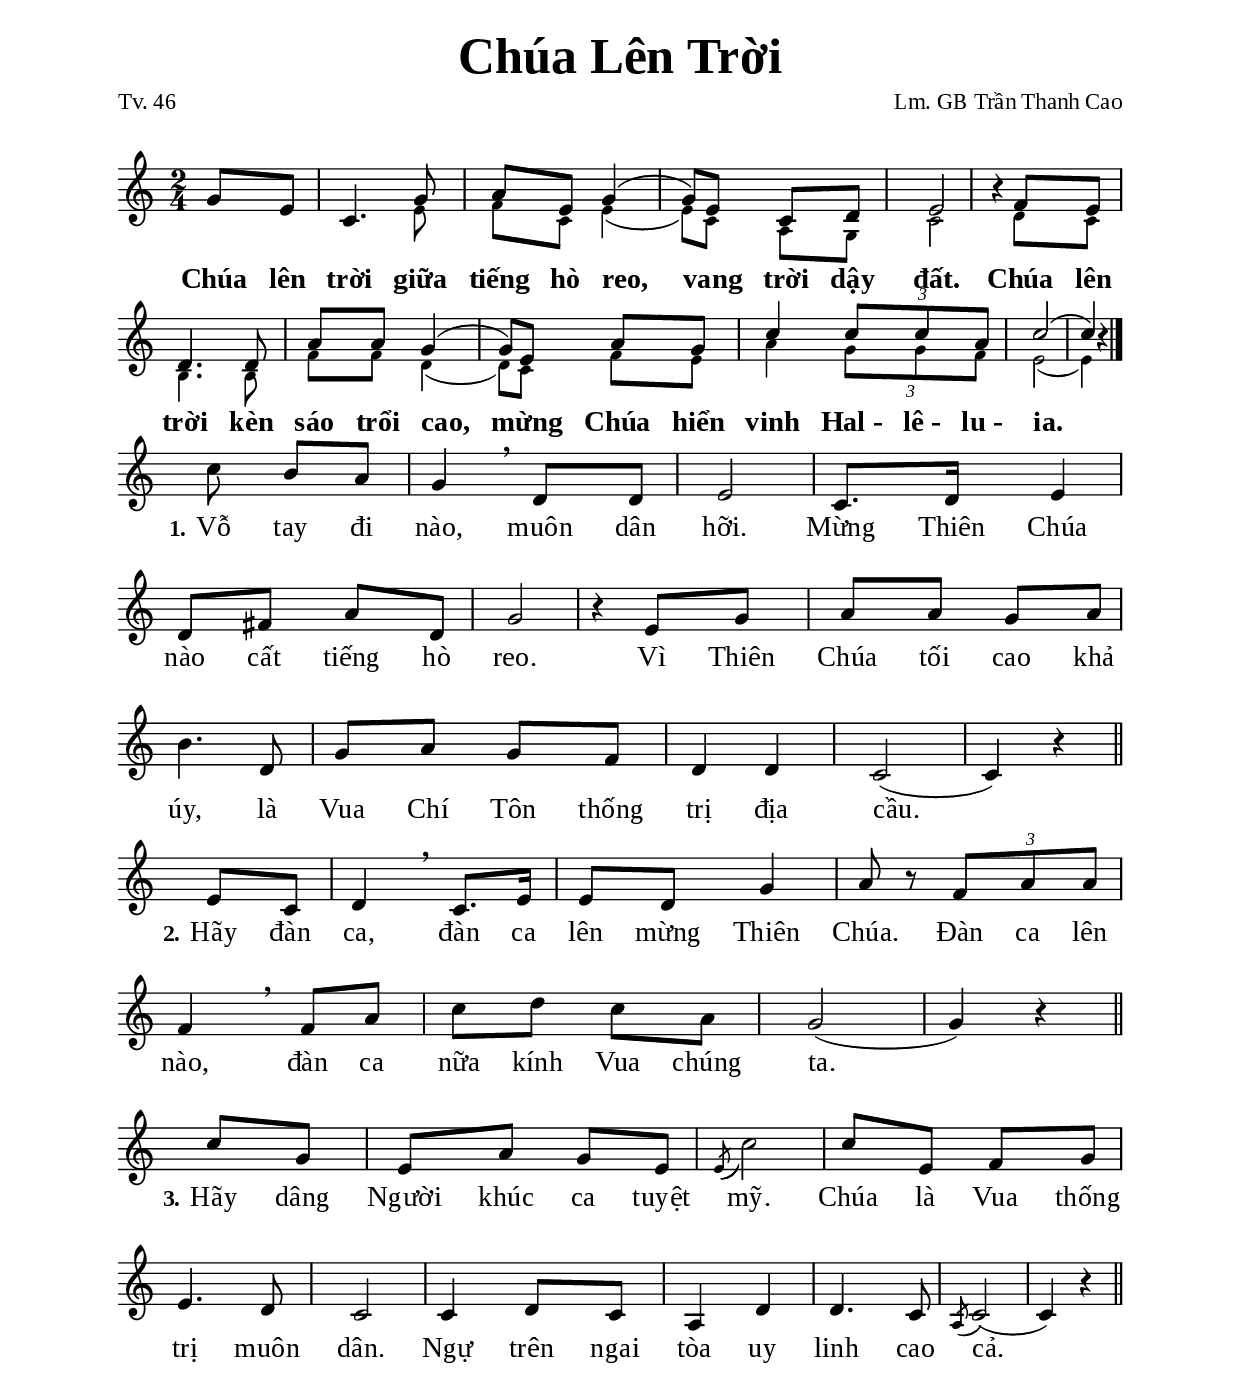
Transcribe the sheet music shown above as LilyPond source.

% Cài đặt chung
\version "2.22.1"
\include "english.ly"

\header {
  title = \markup { \fontsize #3 "Chúa Lên Trời" }
  poet = "Tv. 46"
  composer = "Lm. GB Trần Thanh Cao"
  arranger = " "
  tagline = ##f
}

\paper {
  #(set-paper-size "a4")
  top-margin = 10\mm
  bottom-margin = 10\mm
  left-margin = 20\mm
  right-margin = 20\mm
  indent = #0
  #(define fonts
    (make-pango-font-tree
      "Liberation Serif"
      "Liberation Serif"
      "Liberation Serif"
      (/ 20 20)))
  page-count = #1
  system-system-spacing = #'((basic-distance . 13))
  score-system-spacing = #'((basic-distance . 13))
}

% Nhạc điệp khúc
nhacDiepKhucSop = \relative c'' {
  \partial 4 g8 e |
  c4. g'8 |
  a e g4 ( |
  g8) e c d |
  e2 |
  r4 f8 e |
  d4. d8 |
  a' a g4 ( |
  g8) e a g |
  c4 \tuplet 3/2 { c8 c a } |
  c2 ( |
  c4) r \bar "|."
}

nhacDiepKhucBas = \relative c' {
  \override NoteHead.font-size = #-2
  \skip 4
  \skip 4. e8 |
  f c e4 ( |
  e8) c a g |
  c2 |
  r4 d8 c |
  b4. b8 |
  f' f d4 ( |
  d8) c f e |
  a4 \tuplet 3/2 { g8 g f } |
  e2 ( |
  e4) r
}

% Nhạc phiên khúc
nhacPhienKhucMot = \relative c'' {
  \partial 4. c8 b a |
  g4 \breathe d8 d |
  e2 |
  c8. d16 e4 
  d8 fs a d, |
  g2 |
  r4 e8 g |
  a a g a |
  b4. d,8 |
  g a g f |
  d4 d |
  c2 ( |
  c4) r \bar "||"
}

nhacPhienKhucHai = \relative c' {
  \partial 4 e8 c |
  d4 \breathe c8. e16 |
  e8 d g4 |
  a8 r \tuplet 3/2 { f8 a a } |
  f4 \breathe f8 a |
  c d c a |
  g2 ( |
  g4) r \bar "||"
}

nhacPhienKhucBa = \relative c'' {
  \partial 4 c8 g |
  e a g e |
  \acciaccatura e8 (c'2) |
  c8 e, f g |
  e4. d8 |
  c2 |
  c4 d8 c |
  a4 d |
  d4. c8 |
  \acciaccatura a8 c2 ( |
  c4) r \bar "||"
}

% Lời điệp khúc
loiDiepKhuc = \lyricmode {
  Chúa lên trời giữa tiếng hò reo, vang trời dậy đất.
  Chúa lên trời kèn sáo trổi cao, mừng Chúa hiển vinh
  "Hal -" "lê -" "lu -" ia.
}

% Lời phiên khúc
loiPhienKhucMot = \lyricmode {
  \set stanza = #"1."
  Vỗ tay đi nào, muôn dân hỡi.
  Mừng Thiên Chúa nào cất tiếng hò reo.
  Vì Thiên Chúa tối cao khả úy,
  là Vua Chí Tôn thống trị địa cầu.
}

loiPhienKhucHai = \lyricmode {
  \set stanza = #"2."
  Hãy đàn ca, đàn ca lên mừng Thiên Chúa.
  Đàn ca lên nào, đàn ca nữa kính Vua chúng ta.
}

loiPhienKhucBa = \lyricmode {
  \set stanza = #"3."
  Hãy dâng Người khúc ca tuyệt mỹ.
  Chúa là Vua thống trị muôn dân.
  Ngự trên ngai tòa uy linh cao cả.
}


% Dàn trang
\score {
  \new ChoirStaff <<
    \new Staff = diepKhuc \with {
        \consists "Merge_rests_engraver"
        %\magnifyStaff #(magstep +1)
      }
      <<
      \new Voice = beSop {
        \voiceOne \key c \major \time 2/4 \nhacDiepKhucSop
      }
      \new Voice = beBas {
        \voiceTwo \key c \major \time 2/4 \nhacDiepKhucBas
      }
    >>
    \new Lyrics \lyricsto beSop \loiDiepKhuc
  >>
  \layout {
    \override Lyrics.LyricText.font-series = #'bold
    \override Lyrics.LyricText.font-size = #+2
    \override Lyrics.LyricSpace.minimum-distance = #2
    \override Score.BarNumber.break-visibility = ##(#f #f #f)
    \override Score.SpacingSpanner.uniform-stretching = ##t
    \override Score.SpacingSpanner packed-spacing = ##t
  }
}

\score {
  \new ChoirStaff <<
    \new Staff = phienKhuc \with {
        %\magnifyStaff #(magstep +1)
      }
      <<
      \new Voice = beSop {
        \key c \major \time 2/4 \nhacPhienKhucMot
      }
    >>
    \new Lyrics \lyricsto beSop \loiPhienKhucMot
  >>
  \layout {
    \override Staff.TimeSignature.transparent = ##t
    \override Lyrics.LyricText.font-size = #+2
    \override Lyrics.LyricSpace.minimum-distance = #4
    \override Score.BarNumber.break-visibility = ##(#f #f #f)
    \override Score.SpacingSpanner.uniform-stretching = ##t
  }
}

\score {
  \new ChoirStaff <<
    \new Staff = phienKhuc \with {
        %\magnifyStaff #(magstep +1)
      }
      <<
      \new Voice = beSop {
        \key c \major \time 2/4 \nhacPhienKhucHai
      }
    >>
    \new Lyrics \lyricsto beSop \loiPhienKhucHai
  >>
  \layout {
    \override Staff.TimeSignature.transparent = ##t
    \override Lyrics.LyricText.font-size = #+2
    \override Lyrics.LyricSpace.minimum-distance = #3
    \override Score.BarNumber.break-visibility = ##(#f #f #f)
    \override Score.SpacingSpanner.uniform-stretching = ##t
  }
}

\score {
  \new ChoirStaff <<
    \new Staff = phienKhuc \with {
        %\magnifyStaff #(magstep +1)
      }
      <<
      \new Voice = beSop {
        \key c \major \time 2/4 \nhacPhienKhucBa
      }
    >>
    \new Lyrics \lyricsto beSop \loiPhienKhucBa
  >>
  \layout {
    \override Staff.TimeSignature.transparent = ##t
    \override Lyrics.LyricText.font-size = #+2
    \override Lyrics.LyricSpace.minimum-distance = #3.5
    \override Score.BarNumber.break-visibility = ##(#f #f #f)
    \override Score.SpacingSpanner.uniform-stretching = ##t
  }
}
